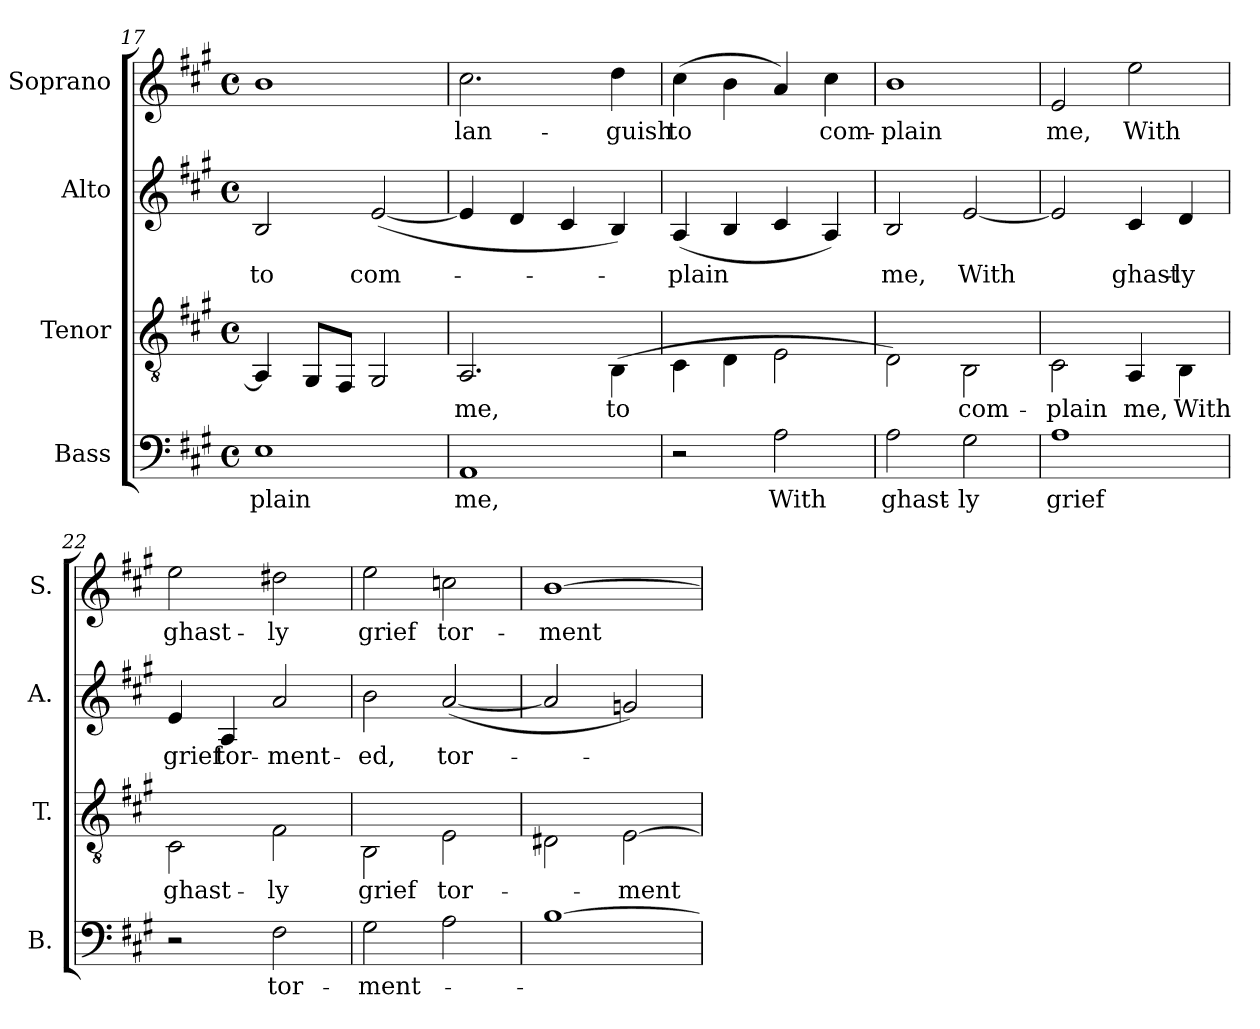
**kern	**text	**kern	**text	**kern	**text	**kern	**text
*part4	*part4	*part3	*part3	*part2	*part2	*part1	*part1
*staff4	*staff4	*staff3	*staff3	*staff2	*staff2	*staff1	*staff1
*I"Bass	*	*I"Tenor	*	*I"Alto	*	*I"Soprano	*
*I'B.	*	*I'T.	*	*I'A.	*	*I'S.	*
*clefF4	*	*clefGv2	*	*clefG2	*	*clefG2	*
*k[f#c#g#]	*	*k[f#c#g#]	*	*k[f#c#g#]	*	*k[f#c#g#]	*
*A:	*	*A:	*	*A:	*	*A:	*
*M4/4	*	*M4/4	*	*M4/4	*	*M4/4	*
*met(c)	*	*met(c)	*	*met(c)	*	*met(c)	*
=17	=17	=17	=17	=17	=17	=17	=17
!	!LO:LY:b:color=#000000	!	!	!	!	!	!
!	!	!	!	!	!LO:LY:b:color=#000000	!	!
1Ei	-plain	4AAi/]	.	2Bi/	to	1bi	.
.	.	8GG#i/L	.	.	.	.	.
.	.	8FF#i/J	.	.	.	.	.
!	!	!	!	!	!LO:LY:b:color=#000000	!	!
.	.	2GG#i/	.	([2ei/	com-	.	.
!!LO:PB:g=z
=18	=18	=18	=18	=18	=18	=18	=18
!	!LO:LY:b:color=#000000	!	!	!	!	!	!
!	!	!	!LO:LY:b:color=#000000	!	!	!	!
!	!	!	!	!	!	!	!LO:LY:b:color=#000000
1AAi	me,	2.AAi/	me,	4ei/]	.	2.cc#i\	lan-
.	.	.	.	4di/	.	.	.
.	.	.	.	4c#i/	.	.	.
!	!	!	!LO:LY:b:color=#000000	!	!	!	!
!	!	!	!	!	!	!	!LO:LY:b:color=#000000
.	.	(4BBi\	to	4Bi/)	.	4ddi\	-guish
=19	=19	=19	=19	=19	=19	=19	=19
!	!	!	!	!	!LO:LY:b:color=#000000	!	!
!	!	!	!	!	!	!	!LO:LY:b:color=#000000
2r	.	4C#i\	.	(4Ai/	-plain	(4cc#i\	to
.	.	4Di\	.	4Bi/	.	4bi\	.
!	!LO:LY:b:color=#000000	!	!	!	!	!	!
2Ai\	With	2Ei\	.	4c#i/	.	4ai/)	.
!	!	!	!	!	!	!	!LO:LY:b:color=#000000
.	.	.	.	4Ai/)	.	4cc#i\	com-
=20	=20	=20	=20	=20	=20	=20	=20
!	!LO:LY:b:color=#000000	!	!	!	!	!	!
!	!	!	!	!	!LO:LY:b:color=#000000	!	!
!	!	!	!	!	!	!	!LO:LY:b:color=#000000
2Ai\	ghast-	2Di\)	.	2Bi/	me,	1bi	-plain
!	!LO:LY:b:color=#000000	!	!	!	!	!	!
!	!	!	!LO:LY:b:color=#000000	!	!	!	!
!	!	!	!	!	!LO:LY:b:color=#000000	!	!
2G#i\	-ly	2BBi\	com-	[2ei/	With	.	.
=21	=21	=21	=21	=21	=21	=21	=21
!	!LO:LY:b:color=#000000	!	!	!	!	!	!
!	!	!	!LO:LY:b:color=#000000	!	!	!	!
!	!	!	!	!	!	!	!LO:LY:b:color=#000000
1Ai	grief	2C#i\	-plain	2ei/]	.	2ei/	me,
!	!	!	!LO:LY:b:color=#000000	!	!	!	!
!	!	!	!	!	!LO:LY:b:color=#000000	!	!
!	!	!	!	!	!	!	!LO:LY:b:color=#000000
.	.	4AAi/	me,	4c#i/	ghast-	2eei\	With
!	!	!	!LO:LY:b:color=#000000	!	!	!	!
!	!	!	!	!	!LO:LY:b:color=#000000	!	!
.	.	4BBi\	With	4di/	-ly	.	.
!!LO:LB:g=z
=22	=22	=22	=22	=22	=22	=22	=22
!	!	!	!LO:LY:b:color=#000000	!	!	!	!
!	!	!	!	!	!LO:LY:b:color=#000000	!	!
!	!	!	!	!	!	!	!LO:LY:b:color=#000000
2r	.	2C#i\	ghast-	4ei/	grief	2eei\	ghast-
!	!	!	!	!	!LO:LY:b:color=#000000	!	!
.	.	.	.	4Ai/	tor-	.	.
!	!LO:LY:b:color=#000000	!	!	!	!	!	!
!	!	!	!LO:LY:b:color=#000000	!	!	!	!
!	!	!	!	!	!LO:LY:b:color=#000000	!	!
!	!	!	!	!	!	!	!LO:LY:b:color=#000000
2F#i\	tor-	2F#i\	-ly	2ai/	-ment-	2dd#Xi\	-ly
=23	=23	=23	=23	=23	=23	=23	=23
!	!LO:LY:b:color=#000000	!	!	!	!	!	!
!	!	!	!LO:LY:b:color=#000000	!	!	!	!
!	!	!	!	!	!LO:LY:b:color=#000000	!	!
!	!	!	!	!	!	!	!LO:LY:b:color=#000000
2G#i\	-ment-	2BBi\	grief	2bi\	-ed,	2eei\	grief
!	!	!	!LO:LY:b:color=#000000	!	!	!	!
!	!	!	!	!	!LO:LY:b:color=#000000	!	!
!	!	!	!	!	!	!	!LO:LY:b:color=#000000
2Ai\	.	2Ei\	tor-	([2ai/	tor-	2ccni\	tor-
=24	=24	=24	=24	=24	=24	=24	=24
!	!	!	!	!	!	!	!LO:LY:b:color=#000000
[1Bi	.	2D#Xi\	.	2ai/]	.	[1bi	-ment-
!	!	!	!LO:LY:b:color=#000000	!	!	!	!
.	.	[2Ei\	-ment-	2gni/)	.	.	.
=	=	=	=	=	=	=	=
*-	*-	*-	*-	*-	*-	*-	*-
